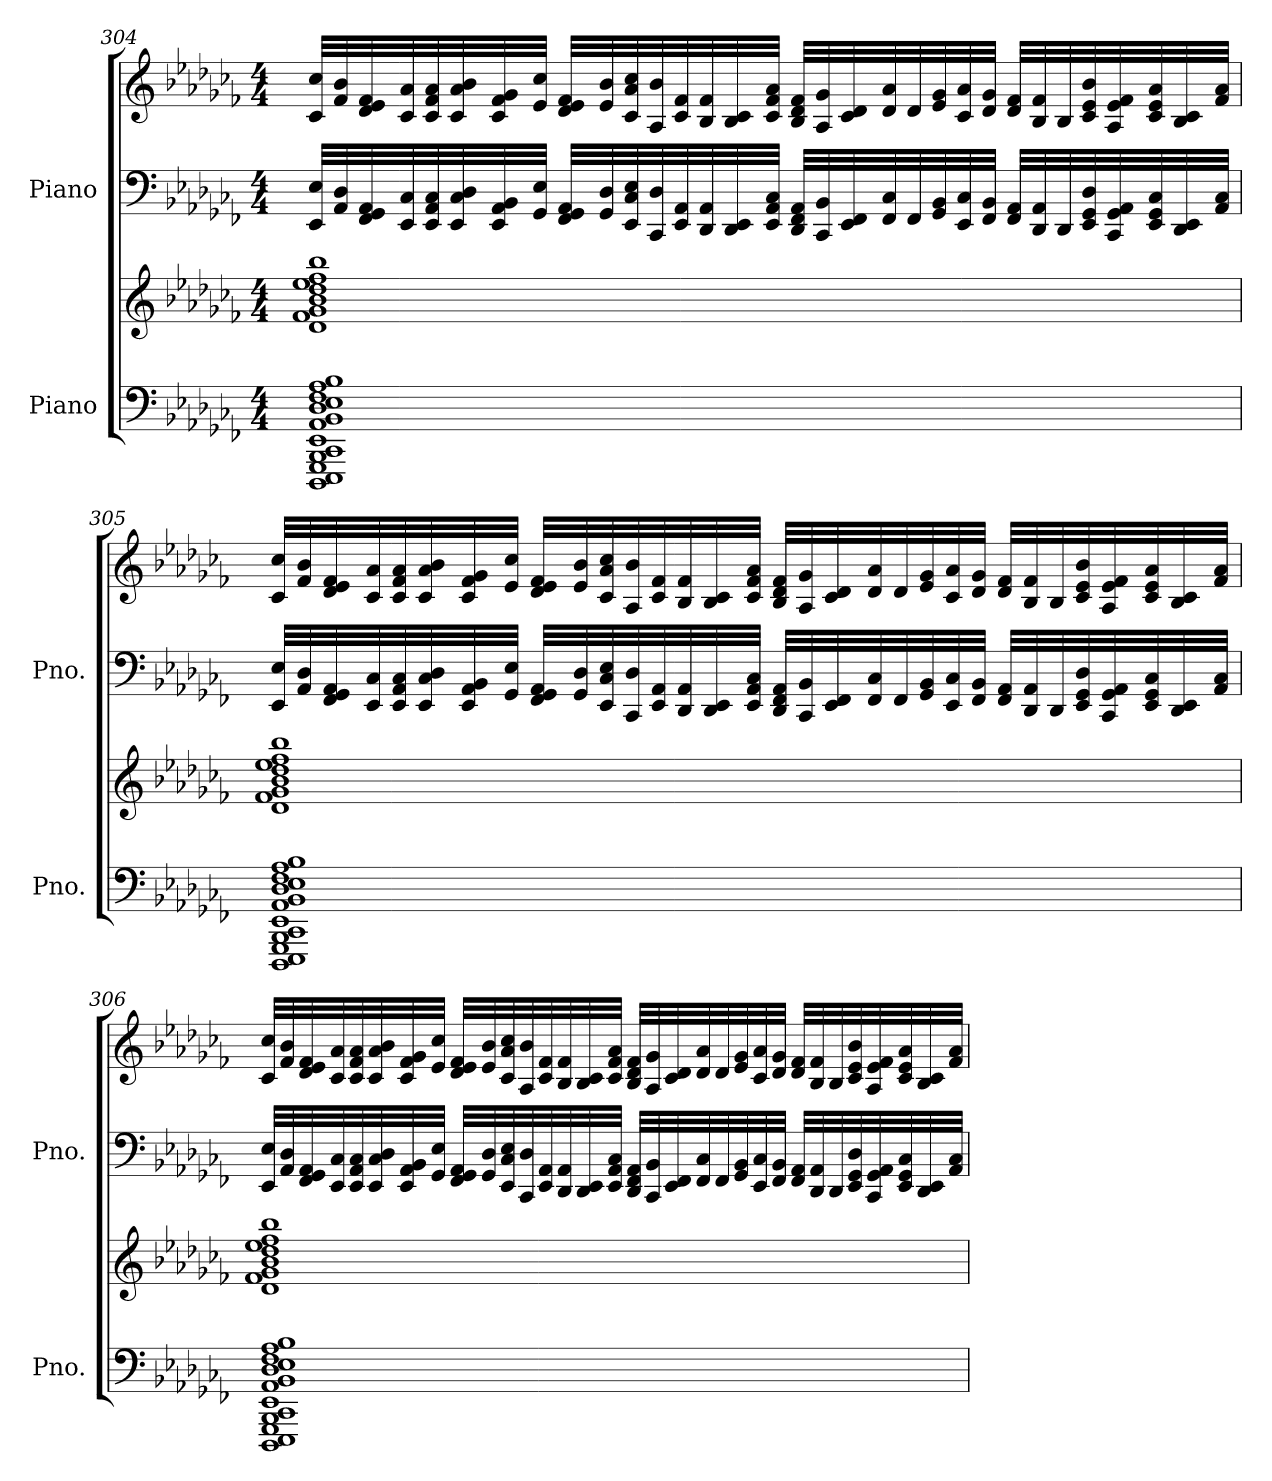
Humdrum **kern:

**kern	**kern	**kern	**kern
*part2	*part2	*part1	*part1
*staff4	*staff3	*staff2	*staff1
*I"Piano	*	*I"Piano	*
*I'Pno.	*	*I'Pno.	*
!!LO:LB:g=z
*clefF4	*clefG2	*clefF4	*clefG2
*ITrd14c24	*ITrd14c24	*ITrd-21c-36	*ITrd-21c-36
*k[b-e-a-d-g-c-f-]	*k[b-e-a-d-g-c-f-]	*k[b-e-a-d-g-c-f-]	*k[b-e-a-d-g-c-f-]
*M4/4	*M4/4	*M4/4	*M4/4
=304	=304	=304	=304
1DDDDD- 1EEEEE- 1GGGGG- 1BBBBB- 1CCCC- 1EEEE- 1AAAA- 1BBBB- 1DDD- 1EEE- 1FFF- 1AAA- 1BBB-	1DD- 1FF- 1GG- 1BB- 1D- 1E- 1F- 1B-	32ee-/ 32eee-/LLL	32cccc-/ 32ccccc-/LLL
.	.	32aa-/ 32ddd-/	32ffff-/ 32bbbb-/
.	.	32ff-/ 32gg-/ 32aa-/	32dddd-/ 32eeee-/ 32ffff-/
.	.	32ee-/ 32ccc-/	32cccc-/ 32aaaa-/
.	.	32ee-/ 32aa-/ 32ccc-/	32cccc-/ 32ffff-/ 32aaaa-/
.	.	32ee-/ 32ccc-/ 32ddd-/	32cccc-/ 32aaaa-/ 32bbbb-/
.	.	32ee-/ 32aa-/ 32bb-/	32cccc-/ 32ffff-/ 32gggg-/
.	.	32gg-/ 32eee-/JJJ	32eeee-/ 32ccccc-/JJJ
.	.	32ff-/ 32gg-/ 32aa-/LLL	32dddd-/ 32eeee-/ 32ffff-/LLL
.	.	32gg-/ 32ddd-/	32eeee-/ 32bbbb-/
.	.	32ee-/ 32ccc-/ 32eee-/	32cccc-/ 32aaaa-/ 32ccccc-/
.	.	32cc-/ 32ddd-/	32aaa-/ 32bbbb-/
.	.	32ee-/ 32aa-/	32cccc-/ 32ffff-/
.	.	32dd-/ 32aa-/	32bbb-/ 32ffff-/
.	.	32dd-/ 32ee-/	32bbb-/ 32cccc-/
.	.	32ee-/ 32aa-/ 32ccc-/JJJ	32cccc-/ 32ffff-/ 32aaaa-/JJJ
.	.	32dd-/ 32ff-/ 32aa-/LLL	32bbb-/ 32dddd-/ 32ffff-/LLL
.	.	32cc-/ 32bb-/	32aaa-/ 32gggg-/
.	.	32ee-/ 32ff-/	32cccc-/ 32dddd-/
.	.	32ff-/ 32ccc-/	32dddd-/ 32aaaa-/
.	.	32ff-/	32dddd-/
.	.	32gg-/ 32bb-/	32eeee-/ 32gggg-/
.	.	32ee-/ 32ccc-/	32cccc-/ 32aaaa-/
.	.	32ff-/ 32bb-/JJJ	32dddd-/ 32gggg-/JJJ
.	.	32ff-/ 32aa-/LLL	32dddd-/ 32ffff-/LLL
.	.	32dd-/ 32aa-/	32bbb-/ 32ffff-/
.	.	32dd-/	32bbb-/
.	.	32ee-/ 32gg-/ 32ddd-/	32cccc-/ 32eeee-/ 32bbbb-/
.	.	32cc-/ 32gg-/ 32aa-/	32aaa-/ 32eeee-/ 32ffff-/
.	.	32ee-/ 32gg-/ 32ccc-/	32cccc-/ 32eeee-/ 32aaaa-/
.	.	32dd-/ 32ee-/	32bbb-/ 32cccc-/
.	.	32aa-/ 32ccc-/JJJ	32ffff-/ 32aaaa-/JJJ
!!LO:LB:g=z
=305	=305	=305	=305
1DDDDD- 1EEEEE- 1GGGGG- 1BBBBB- 1CCCC- 1EEEE- 1AAAA- 1BBBB- 1DDD- 1EEE- 1FFF- 1AAA- 1BBB-	1DD- 1FF- 1GG- 1BB- 1D- 1E- 1F- 1B-	32ee-/ 32eee-/LLL	32cccc-/ 32ccccc-/LLL
.	.	32aa-/ 32ddd-/	32ffff-/ 32bbbb-/
.	.	32ff-/ 32gg-/ 32aa-/	32dddd-/ 32eeee-/ 32ffff-/
.	.	32ee-/ 32ccc-/	32cccc-/ 32aaaa-/
.	.	32ee-/ 32aa-/ 32ccc-/	32cccc-/ 32ffff-/ 32aaaa-/
.	.	32ee-/ 32ccc-/ 32ddd-/	32cccc-/ 32aaaa-/ 32bbbb-/
.	.	32ee-/ 32aa-/ 32bb-/	32cccc-/ 32ffff-/ 32gggg-/
.	.	32gg-/ 32eee-/JJJ	32eeee-/ 32ccccc-/JJJ
.	.	32ff-/ 32gg-/ 32aa-/LLL	32dddd-/ 32eeee-/ 32ffff-/LLL
.	.	32gg-/ 32ddd-/	32eeee-/ 32bbbb-/
.	.	32ee-/ 32ccc-/ 32eee-/	32cccc-/ 32aaaa-/ 32ccccc-/
.	.	32cc-/ 32ddd-/	32aaa-/ 32bbbb-/
.	.	32ee-/ 32aa-/	32cccc-/ 32ffff-/
.	.	32dd-/ 32aa-/	32bbb-/ 32ffff-/
.	.	32dd-/ 32ee-/	32bbb-/ 32cccc-/
.	.	32ee-/ 32aa-/ 32ccc-/JJJ	32cccc-/ 32ffff-/ 32aaaa-/JJJ
.	.	32dd-/ 32ff-/ 32aa-/LLL	32bbb-/ 32dddd-/ 32ffff-/LLL
.	.	32cc-/ 32bb-/	32aaa-/ 32gggg-/
.	.	32ee-/ 32ff-/	32cccc-/ 32dddd-/
.	.	32ff-/ 32ccc-/	32dddd-/ 32aaaa-/
.	.	32ff-/	32dddd-/
.	.	32gg-/ 32bb-/	32eeee-/ 32gggg-/
.	.	32ee-/ 32ccc-/	32cccc-/ 32aaaa-/
.	.	32ff-/ 32bb-/JJJ	32dddd-/ 32gggg-/JJJ
.	.	32ff-/ 32aa-/LLL	32dddd-/ 32ffff-/LLL
.	.	32dd-/ 32aa-/	32bbb-/ 32ffff-/
.	.	32dd-/	32bbb-/
.	.	32ee-/ 32gg-/ 32ddd-/	32cccc-/ 32eeee-/ 32bbbb-/
.	.	32cc-/ 32gg-/ 32aa-/	32aaa-/ 32eeee-/ 32ffff-/
.	.	32ee-/ 32gg-/ 32ccc-/	32cccc-/ 32eeee-/ 32aaaa-/
.	.	32dd-/ 32ee-/	32bbb-/ 32cccc-/
.	.	32aa-/ 32ccc-/JJJ	32ffff-/ 32aaaa-/JJJ
!!LO:PB:g=z
=306	=306	=306	=306
1DDDDD- 1EEEEE- 1GGGGG- 1BBBBB- 1CCCC- 1EEEE- 1AAAA- 1BBBB- 1DDD- 1EEE- 1FFF- 1AAA- 1BBB-	1DD- 1FF- 1GG- 1BB- 1D- 1E- 1F- 1B-	32ee-/ 32eee-/LLL	32cccc-/ 32ccccc-/LLL
.	.	32aa-/ 32ddd-/	32ffff-/ 32bbbb-/
.	.	32ff-/ 32gg-/ 32aa-/	32dddd-/ 32eeee-/ 32ffff-/
.	.	32ee-/ 32ccc-/	32cccc-/ 32aaaa-/
.	.	32ee-/ 32aa-/ 32ccc-/	32cccc-/ 32ffff-/ 32aaaa-/
.	.	32ee-/ 32ccc-/ 32ddd-/	32cccc-/ 32aaaa-/ 32bbbb-/
.	.	32ee-/ 32aa-/ 32bb-/	32cccc-/ 32ffff-/ 32gggg-/
.	.	32gg-/ 32eee-/JJJ	32eeee-/ 32ccccc-/JJJ
.	.	32ff-/ 32gg-/ 32aa-/LLL	32dddd-/ 32eeee-/ 32ffff-/LLL
.	.	32gg-/ 32ddd-/	32eeee-/ 32bbbb-/
.	.	32ee-/ 32ccc-/ 32eee-/	32cccc-/ 32aaaa-/ 32ccccc-/
.	.	32cc-/ 32ddd-/	32aaa-/ 32bbbb-/
.	.	32ee-/ 32aa-/	32cccc-/ 32ffff-/
.	.	32dd-/ 32aa-/	32bbb-/ 32ffff-/
.	.	32dd-/ 32ee-/	32bbb-/ 32cccc-/
.	.	32ee-/ 32aa-/ 32ccc-/JJJ	32cccc-/ 32ffff-/ 32aaaa-/JJJ
.	.	32dd-/ 32ff-/ 32aa-/LLL	32bbb-/ 32dddd-/ 32ffff-/LLL
.	.	32cc-/ 32bb-/	32aaa-/ 32gggg-/
.	.	32ee-/ 32ff-/	32cccc-/ 32dddd-/
.	.	32ff-/ 32ccc-/	32dddd-/ 32aaaa-/
.	.	32ff-/	32dddd-/
.	.	32gg-/ 32bb-/	32eeee-/ 32gggg-/
.	.	32ee-/ 32ccc-/	32cccc-/ 32aaaa-/
.	.	32ff-/ 32bb-/JJJ	32dddd-/ 32gggg-/JJJ
.	.	32ff-/ 32aa-/LLL	32dddd-/ 32ffff-/LLL
.	.	32dd-/ 32aa-/	32bbb-/ 32ffff-/
.	.	32dd-/	32bbb-/
.	.	32ee-/ 32gg-/ 32ddd-/	32cccc-/ 32eeee-/ 32bbbb-/
.	.	32cc-/ 32gg-/ 32aa-/	32aaa-/ 32eeee-/ 32ffff-/
.	.	32ee-/ 32gg-/ 32ccc-/	32cccc-/ 32eeee-/ 32aaaa-/
.	.	32dd-/ 32ee-/	32bbb-/ 32cccc-/
.	.	32aa-/ 32ccc-/JJJ	32ffff-/ 32aaaa-/JJJ
=	=	=	=
*-	*-	*-	*-
